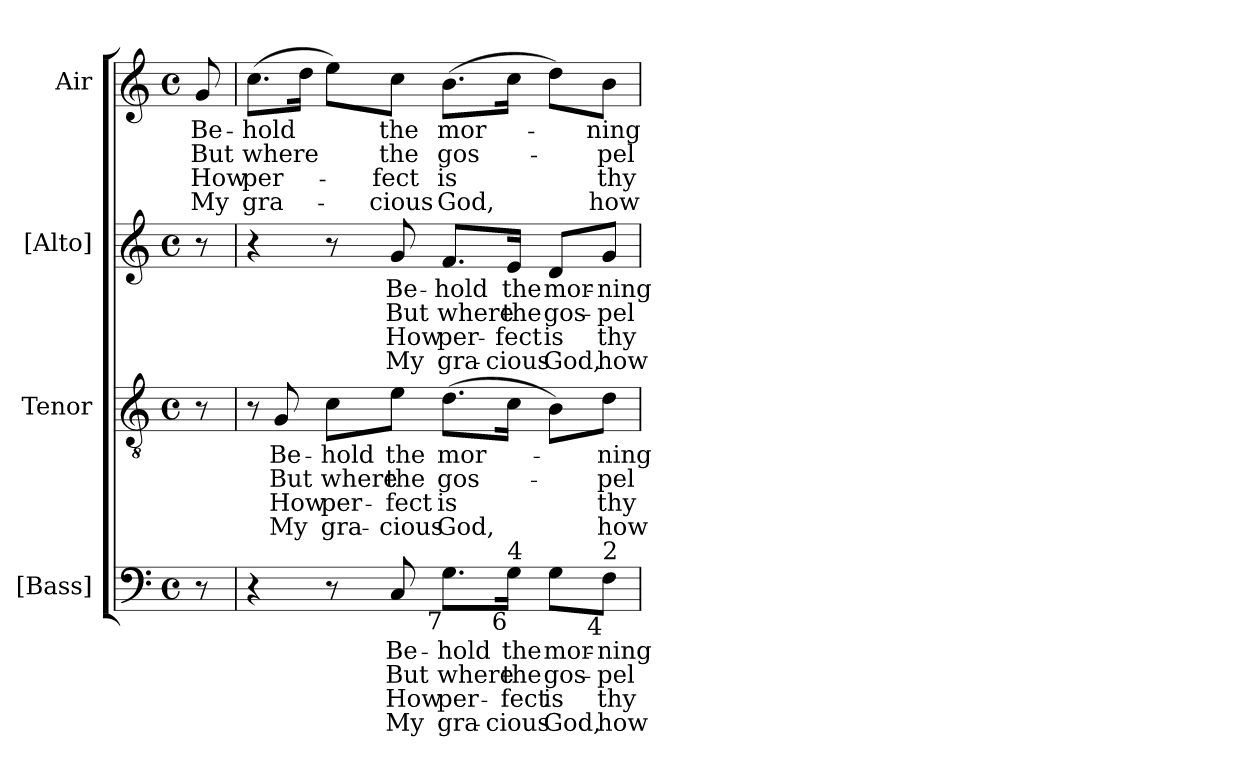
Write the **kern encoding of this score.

**kern	**text	**text	**text	**text	**kern	**text	**text	**text	**text	**kern	**text	**text	**text	**text	**kern	**text	**text	**text	**text
*part4	*part4	*part4	*part4	*part4	*part3	*part3	*part3	*part3	*part3	*part2	*part2	*part2	*part2	*part2	*part1	*part1	*part1	*part1	*part1
*staff4	*staff4	*staff4	*staff4	*staff4	*staff3	*staff3	*staff3	*staff3	*staff3	*staff2	*staff2	*staff2	*staff2	*staff2	*staff1	*staff1	*staff1	*staff1	*staff1
*I"[Bass]	*	*	*	*	*I"Tenor	*	*	*	*	*I"[Alto]	*	*	*	*	*I"Air	*	*	*	*
*I'B.	*	*	*	*	*I'T.	*	*	*	*	*I'A.	*	*	*	*	*	*	*	*	*
!!LO:PB:g=z
*clefF4	*	*	*	*	*clefGv2	*	*	*	*	*clefG2	*	*	*	*	*clefG2	*	*	*	*
*	*	*	*	*	*ITrd7c12	*	*	*	*	*	*	*	*	*	*	*	*	*	*
*k[]	*	*	*	*	*k[]	*	*	*	*	*k[]	*	*	*	*	*k[]	*	*	*	*
*C:	*	*	*	*	*C:	*	*	*	*	*C:	*	*	*	*	*C:	*	*	*	*
*M4/4	*	*	*	*	*M4/4	*	*	*	*	*M4/4	*	*	*	*	*M4/4	*	*	*	*
*met(c)	*	*	*	*	*met(c)	*	*	*	*	*met(c)	*	*	*	*	*met(c)	*	*	*	*
=	=	=	=	=	=	=	=	=	=	=	=	=	=	=	=	=	=	=	=
!	!	!	!	!	!	!	!	!	!	!	!	!	!	!	!	!LO:LY:b:color=#000000	!LO:LY:b:color=#000000	!LO:LY:b:color=#000000	!LO:LY:b:color=#000000
8r	.	.	.	.	8r	.	.	.	.	8r	.	.	.	.	8gi/	Be-	But	How	My
=1	=1	=1	=1	=1	=1	=1	=1	=1	=1	=1	=1	=1	=1	=1	=1	=1	=1	=1	=1
!	!	!	!	!	!	!	!	!	!	!	!	!	!	!	!	!LO:LY:b:color=#000000	!LO:LY:b:color=#000000	!LO:LY:b:color=#000000	!LO:LY:b:color=#000000
4r	.	.	.	.	8r	.	.	.	.	4r	.	.	.	.	(8.cci\L	-hold	where	per-	-gra-
!	!	!	!	!	!	!LO:LY:b:color=#000000	!LO:LY:b:color=#000000	!LO:LY:b:color=#000000	!LO:LY:b:color=#000000	!	!	!	!	!	!	!	!	!	!
.	.	.	.	.	8GGi/	Be-	But	How	My	.	.	.	.	.	.	.	.	.	.
.	.	.	.	.	.	.	.	.	.	.	.	.	.	.	16ddi\Jk	.	.	.	.
!	!	!	!	!	!	!LO:LY:b:color=#000000	!LO:LY:b:color=#000000	!LO:LY:b:color=#000000	!LO:LY:b:color=#000000	!	!	!	!	!	!	!	!	!	!
8r	.	.	.	.	8Ci\L	-hold	where	per-	-gra-	8r	.	.	.	.	8eei\L)	.	.	.	.
!	!LO:LY:b:color=#000000	!LO:LY:b:color=#000000	!LO:LY:b:color=#000000	!LO:LY:b:color=#000000	!	!	!	!	!	!	!	!	!	!	!	!	!	!	!
!	!	!	!	!	!	!LO:LY:b:color=#000000	!LO:LY:b:color=#000000	!LO:LY:b:color=#000000	!LO:LY:b:color=#000000	!	!	!	!	!	!	!	!	!	!
!	!	!	!	!	!	!	!	!	!	!	!LO:LY:b:color=#000000	!LO:LY:b:color=#000000	!LO:LY:b:color=#000000	!LO:LY:b:color=#000000	!	!	!	!	!
!	!	!	!	!	!	!	!	!	!	!	!	!	!	!	!	!LO:LY:b:color=#000000	!LO:LY:b:color=#000000	!LO:LY:b:color=#000000	!LO:LY:b:color=#000000
8Ci/	Be-	But	How	My	8Ei\J	the	the	-fect	cious	8gi/	Be-	But	How	My	8cci\J	the	the	-fect	cious
!	!LO:LY:b:color=#000000	!LO:LY:b:color=#000000	!LO:LY:b:color=#000000	!LO:LY:b:color=#000000	!	!	!	!	!	!	!	!	!	!	!	!	!	!	!
!	!	!	!	!	!	!LO:LY:b:color=#000000	!LO:LY:b:color=#000000	!LO:LY:b:color=#000000	!LO:LY:b:color=#000000	!	!	!	!	!	!	!	!	!	!
!	!	!	!	!	!	!	!	!	!	!	!LO:LY:b:color=#000000	!LO:LY:b:color=#000000	!LO:LY:b:color=#000000	!LO:LY:b:color=#000000	!	!	!	!	!
!LO:TX:b:rj:t=7	!	!	!	!	!	!	!	!	!	!	!	!	!	!	!	!	!	!	!
!	!	!	!	!	!	!	!	!	!	!	!	!	!	!	!	!LO:LY:b:color=#000000	!LO:LY:b:color=#000000	!LO:LY:b:color=#000000	!LO:LY:b:color=#000000
8.Gi\L	-hold	where	per-	-gra-	(8.Di\L	mor-	gos-	is	God,	8.fi/L	-hold	where	per-	-gra-	(8.bi\L	mor-	gos-	is	God,
!	!LO:LY:b:color=#000000	!LO:LY:b:color=#000000	!LO:LY:b:color=#000000	!LO:LY:b:color=#000000	!	!	!	!	!	!	!	!	!	!	!	!	!	!	!
!LO:TX:b:rj:t=6	!	!	!	!	!	!	!	!	!	!	!	!	!	!	!	!	!	!	!
!LO:TX:t=4	!	!	!	!	!	!	!	!	!	!	!	!	!	!	!	!	!	!	!
!	!	!	!	!	!	!	!	!	!	!	!LO:LY:b:color=#000000	!LO:LY:b:color=#000000	!LO:LY:b:color=#000000	!LO:LY:b:color=#000000	!	!	!	!	!
16Gi\Jk	the	the	-fect	cious	16Ci\Jk	.	.	.	.	16ei/Jk	the	the	-fect	cious	16cci\Jk	.	.	.	.
!	!LO:LY:b:color=#000000	!LO:LY:b:color=#000000	!LO:LY:b:color=#000000	!LO:LY:b:color=#000000	!	!	!	!	!	!	!	!	!	!	!	!	!	!	!
!	!	!	!	!	!	!	!	!	!	!	!LO:LY:b:color=#000000	!LO:LY:b:color=#000000	!LO:LY:b:color=#000000	!LO:LY:b:color=#000000	!	!	!	!	!
8Gi\L	mor-	gos-	is	God,	8BBi\L)	.	.	.	.	8di/L	mor-	gos-	is	God,	8ddi\L)	.	.	.	.
!	!LO:LY:b:color=#000000	!LO:LY:b:color=#000000	!LO:LY:b:color=#000000	!LO:LY:b:color=#000000	!	!	!	!	!	!	!	!	!	!	!	!	!	!	!
!	!	!	!	!	!	!LO:LY:b:color=#000000	!LO:LY:b:color=#000000	!LO:LY:b:color=#000000	!LO:LY:b:color=#000000	!	!	!	!	!	!	!	!	!	!
!	!	!	!	!	!	!	!	!	!	!	!LO:LY:b:color=#000000	!LO:LY:b:color=#000000	!LO:LY:b:color=#000000	!LO:LY:b:color=#000000	!	!	!	!	!
!LO:TX:b:rj:t=4	!	!	!	!	!	!	!	!	!	!	!	!	!	!	!	!	!	!	!
!LO:TX:t=2	!	!	!	!	!	!	!	!	!	!	!	!	!	!	!	!	!	!	!
!	!	!	!	!	!	!	!	!	!	!	!	!	!	!	!	!LO:LY:b:color=#000000	!LO:LY:b:color=#000000	!LO:LY:b:color=#000000	!LO:LY:b:color=#000000
8Fi\J	-ning	-pel	thy	how	8Di\J	-ning	-pel	thy	how	8gi/J	-ning	-pel	thy	how	8bi\J	-ning	-pel	thy	how
=	=	=	=	=	=	=	=	=	=	=	=	=	=	=	=	=	=	=	=
*-	*-	*-	*-	*-	*-	*-	*-	*-	*-	*-	*-	*-	*-	*-	*-	*-	*-	*-	*-
